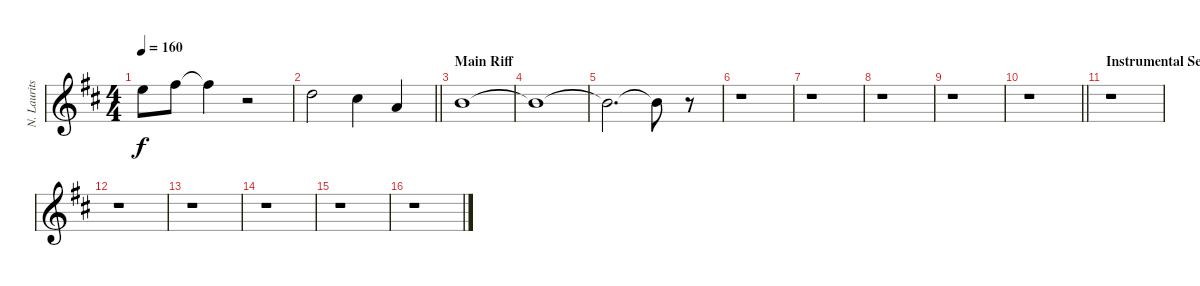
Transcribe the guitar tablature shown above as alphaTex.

\track ("N. Lauritsen (Lead Vocals)" "N. Laurits") {instrument violin}
\staff {score}
\tuning (E4 B3 G3 D3 A2 E2) {hide}
\ts (4 4)
\tempo 160
\clef g2
\ks bminor
12.1{t}.8{dy f} 14.1.8 14.1{t}.4 r.2 |
\barLineRight lightlight
10.1.2 9.1.4 5.1.4 |
\section ("" "Main Riff")
7.1.1 |
7.1{t}.1 |
7.1{t}.2{d} 7.1{t}.8 r.8 |
r.1 |
r.1 |
r.1 |
r.1 |
\barLineRight lightlight
r.1 |
\section ("" "Instrumental Section")
r.1 |
r.1 |
r.1 |
r.1 |
r.1 |
r.1
